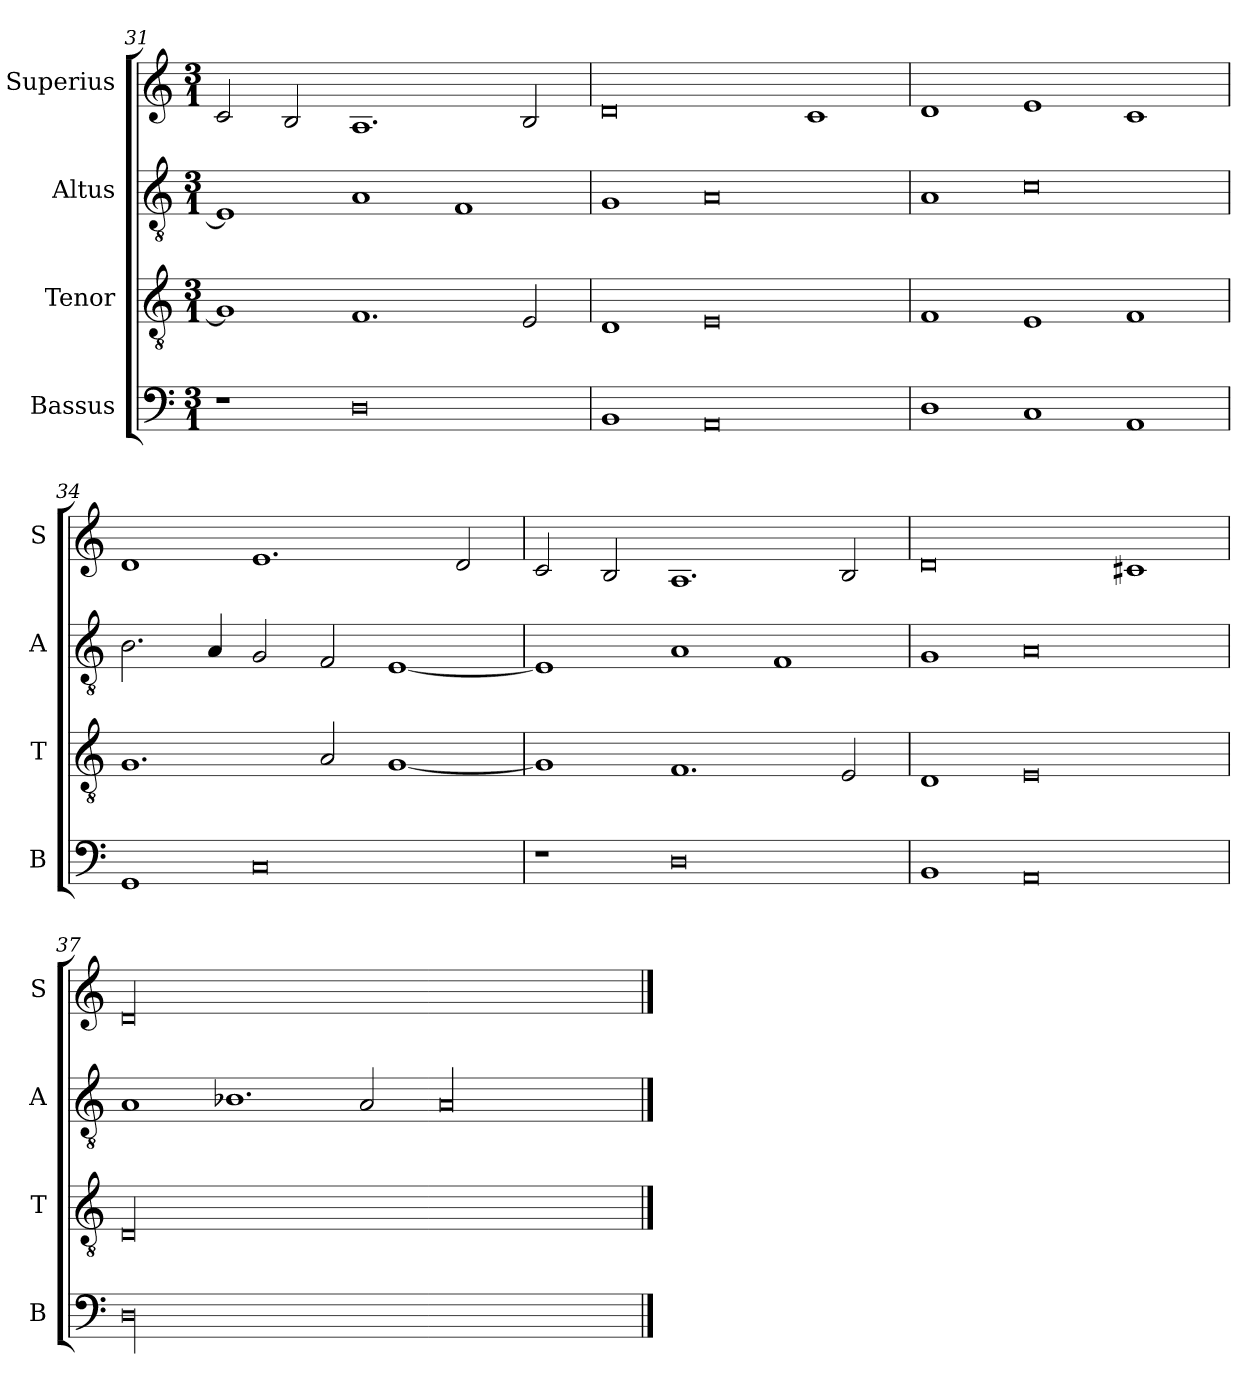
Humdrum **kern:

**kern	**kern	**kern	**kern
*part4	*part3	*part2	*part1
*staff4	*staff3	*staff2	*staff1
*I"Bassus	*I"Tenor	*I"Altus	*I"Superius
*I'B	*I'T	*I'A	*I'S
*clefF4	*clefGv2	*clefGv2	*clefG2
*k[]	*k[]	*k[]	*k[]
*M3/1	*M3/1	*M3/1	*M3/1
=31	=31	=31	=31
1r	1G]	1E]	2c/
.	.	.	2B/
0D	1.F	1A	1.A
.	.	1F	.
.	2E/	.	2B/
=32	=32	=32	=32
1BB	1D	1G	0d
0AA	0E	0A	.
.	.	.	1c
=33	=33	=33	=33
1D	1F	1A	1d
1C	1E	0c	1e
1AA	1F	.	1c
=34	=34	=34	=34
1GG	1.G	2.B\	1d
.	.	4A/	.
0C	.	2G/	1.e
.	2A/	2F/	.
.	[1G	[1E	.
.	.	.	2d/
=35	=35	=35	=35
1r	1G]	1E]	2c/
.	.	.	2B/
0D	1.F	1A	1.A
.	.	1F	.
.	2E/	.	2B/
=36	=36	=36	=36
1BB	1D	1G	0d
0AA	0E	0A	.
.	.	.	1c#X
=37	=37	=37	=37
!LO:N:vis=00	!LO:N:vis=00	!	!LO:N:vis=00
0.D	0.D	1A	0.d
.	.	1.B-X	.
.	.	2A/	.
=38-	=38-	=38-	=38-
!	!	!LO:N:vis=00	!
0.Dyy	0.Dyy	0.A	0.dyy
==	==	==	==
*-	*-	*-	*-
